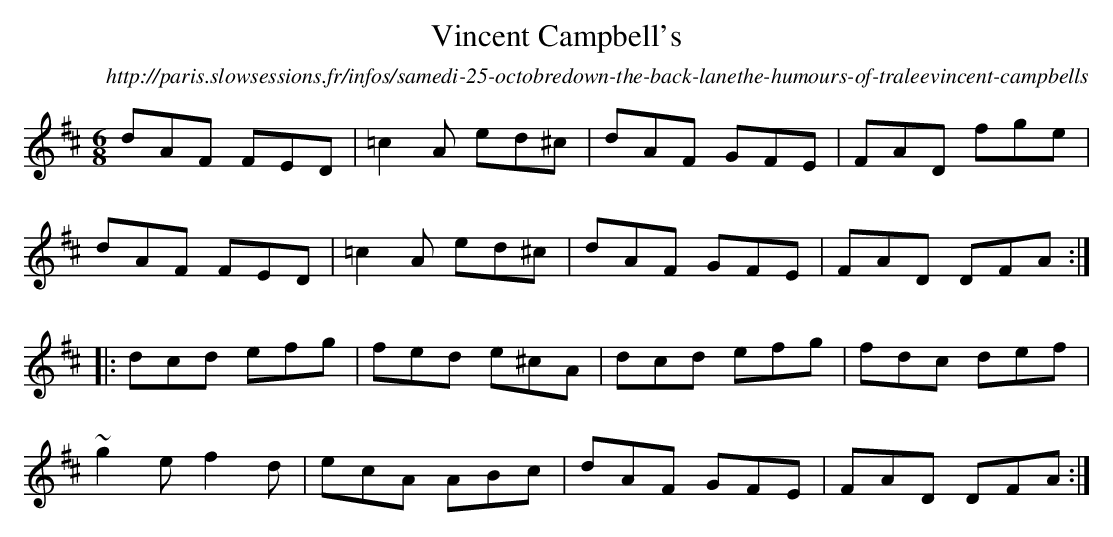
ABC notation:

X:1
T:Vincent Campbell's
O:http://paris.slowsessions.fr/infos/samedi-25-octobredown-the-back-lanethe-humours-of-traleevincent-campbells
M:6/8
L: 1/8
K:D
dAF FED|=c2A ed^c|dAF GFE|FAD fge|
dAF FED|=c2A ed^c|dAF GFE|FAD DFA:|
|:dcd efg|fed e^cA|dcd efg|fdc def|
~g2e f2d|ecA ABc|dAF GFE|FAD DFA:|
